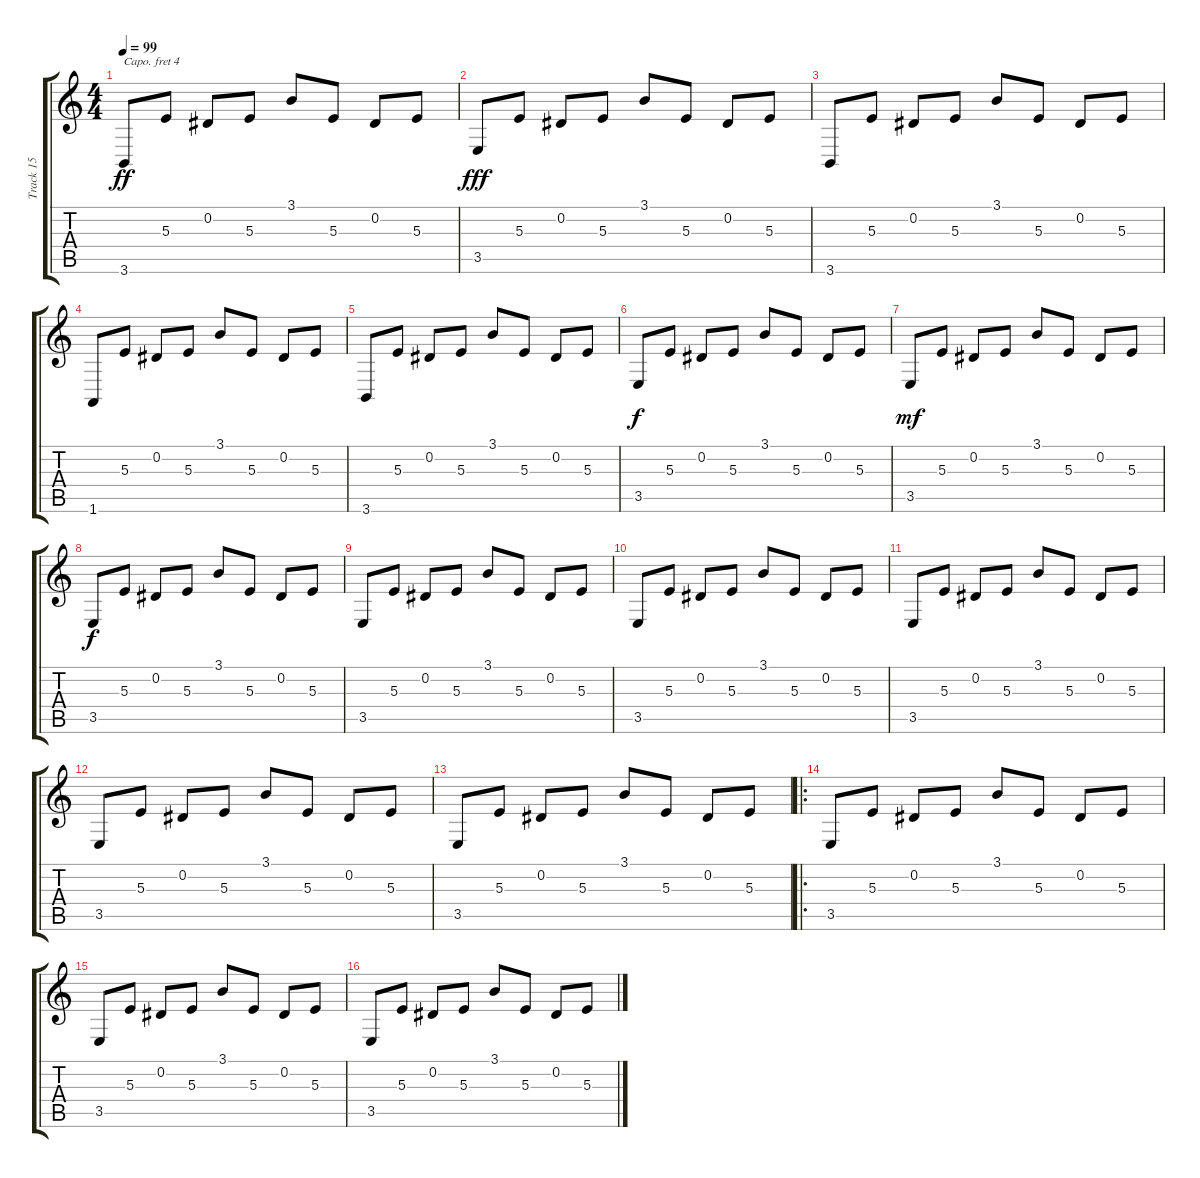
\track ("Track 15" "Track 15") {instrument pizzicatostrings}
\staff {score tabs}
\capo 4
\tuning (E4 B3 G3 D3 A2 E2) {hide}
\ts (4 4)
\tempo 99
\clef g2
\ks c
3.6.8{dy ff} 5.3.8 0.2.8 5.3.8 3.1.8 5.3.8 0.2.8 5.3.8 |
3.5.8{dy fff} 5.3.8 0.2.8 5.3.8 3.1.8 5.3.8 0.2.8 5.3.8 |
3.6.8 5.3.8 0.2.8 5.3.8 3.1.8 5.3.8 0.2.8 5.3.8 |
1.6.8 5.3.8 0.2.8 5.3.8 3.1.8 5.3.8 0.2.8 5.3.8 |
3.6.8 5.3.8 0.2.8 5.3.8 3.1.8 5.3.8 0.2.8 5.3.8 |
3.5.8{dy f} 5.3.8 0.2.8 5.3.8 3.1.8 5.3.8 0.2.8 5.3.8 |
3.5.8{dy mf} 5.3.8 0.2.8 5.3.8 3.1.8 5.3.8 0.2.8 5.3.8 |
3.5.8{dy f} 5.3.8 0.2.8 5.3.8 3.1.8 5.3.8 0.2.8 5.3.8 |
3.5.8 5.3.8 0.2.8 5.3.8 3.1.8 5.3.8 0.2.8 5.3.8 |
3.5.8 5.3.8 0.2.8 5.3.8 3.1.8 5.3.8 0.2.8 5.3.8 |
3.5.8 5.3.8 0.2.8 5.3.8 3.1.8 5.3.8 0.2.8 5.3.8 |
3.5.8 5.3.8 0.2.8 5.3.8 3.1.8 5.3.8 0.2.8 5.3.8 |
3.5.8 5.3.8 0.2.8 5.3.8 3.1.8 5.3.8 0.2.8 5.3.8 |
\ro
3.5.8 5.3.8 0.2.8 5.3.8 3.1.8 5.3.8 0.2.8 5.3.8 |
3.5.8 5.3.8 0.2.8 5.3.8 3.1.8 5.3.8 0.2.8 5.3.8 |
3.5.8 5.3.8 0.2.8 5.3.8 3.1.8 5.3.8 0.2.8 5.3.8
